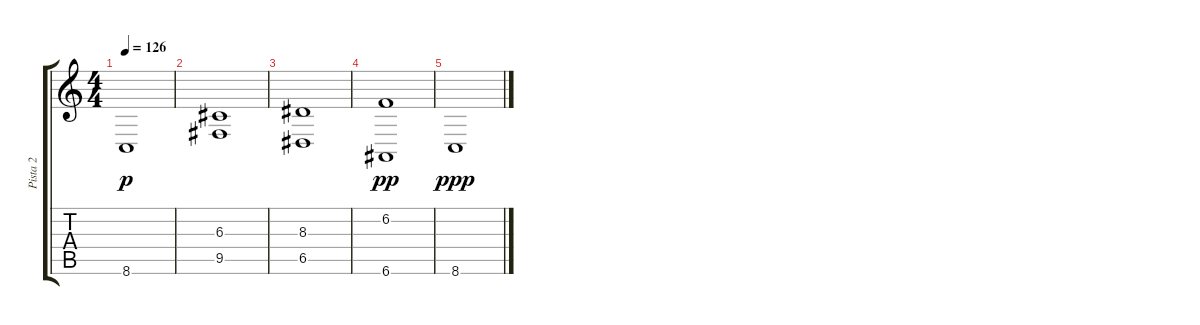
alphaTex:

\track ("Pista 2" "Pista 2") {instrument violin}
\staff {score tabs}
\tuning (E4 B3 G3 D3 A2 E2) {hide}
\ts (4 4)
\tempo 126
\clef g2
\ks c
8.6.1{dy p} |
(6.3 9.5).1 |
(8.3 6.5).1 |
(6.2 6.6).1{dy pp} |
8.6.1{dy ppp}
